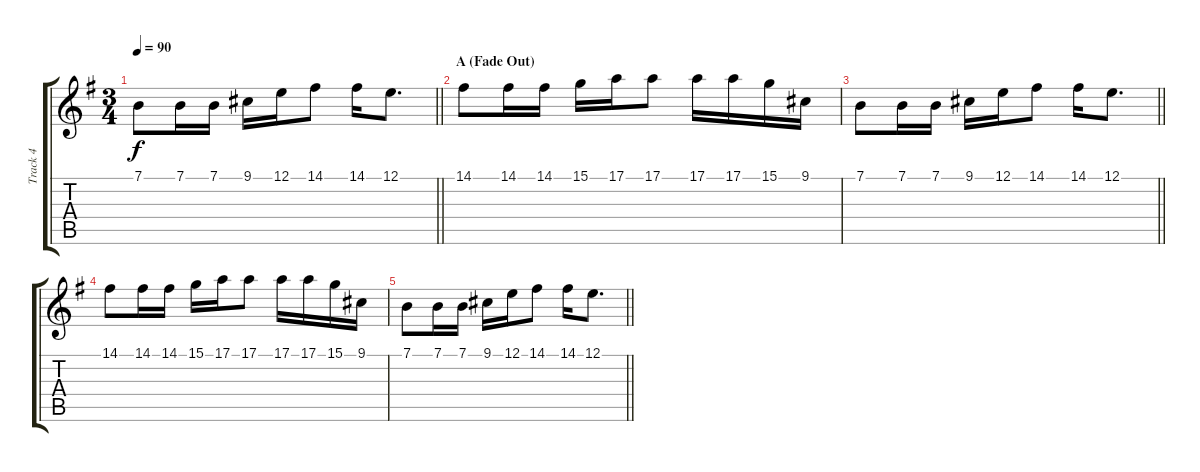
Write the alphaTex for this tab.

\track ("Track 4" "Track 4") {instrument synthvoice}
\staff {score tabs}
\tuning (E4 B3 G3 D3 A2 E2) {hide}
\ts (3 4)
\tempo 90
\clef g2
\barLineRight lightlight
\ks eminor
7.1.8{dy f} 7.1.16 7.1.16 9.1.16 12.1.16 14.1.8 14.1.16 12.1.8{d} |
\section ("" "A (Fade Out)")
14.1.8 14.1.16 14.1.16 15.1.16 17.1.16 17.1.8 17.1.16 17.1.16 15.1.16 9.1.16 |
\barLineRight lightlight
7.1.8 7.1.16 7.1.16 9.1.16 12.1.16 14.1.8 14.1.16 12.1.8{d} |
14.1.8 14.1.16 14.1.16 15.1.16 17.1.16 17.1.8 17.1.16 17.1.16 15.1.16 9.1.16 |
\barLineRight lightlight
7.1.8 7.1.16 7.1.16 9.1.16 12.1.16 14.1.8 14.1.16 12.1.8{d}
